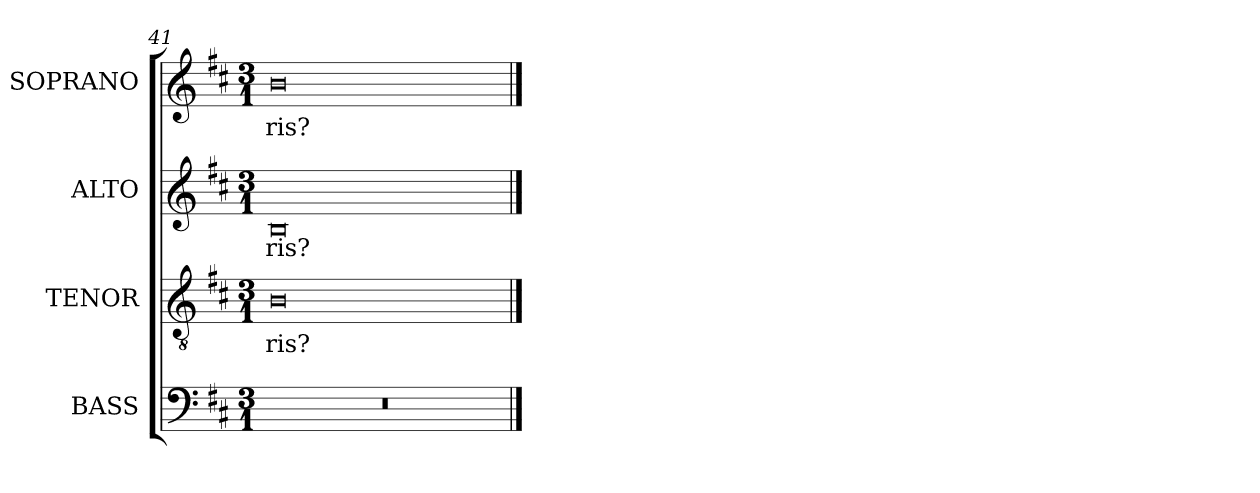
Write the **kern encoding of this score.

**kern	**kern	**text	**kern	**text	**kern	**text
*part4	*part3	*part3	*part2	*part2	*part1	*part1
*staff4	*staff3	*staff3	*staff2	*staff2	*staff1	*staff1
*I"BASS	*I"TENOR	*	*I"ALTO	*	*I"SOPRANO	*
*I'B.	*I'T.	*	*I'A.	*	*I'S.	*
*clefF4	*clefGv2	*	*clefG2	*	*clefG2	*
*	*ITrd7c12	*	*	*	*	*
*k[f#c#]	*k[f#c#]	*	*k[f#c#]	*	*k[f#c#]	*
*D:	*D:	*	*D:	*	*D:	*
*M3/1	*M3/1	*	*M3/1	*	*M3/1	*
=41	=41	=41	=41	=41	=41	=41
!LO:N:vis=1	!	!	!	!	!	!
!	!	!LO:LY:b:color=#000000	!	!	!	!
!	!	!	!	!LO:LY:b:color=#000000	!	!
!	!	!	!	!	!	!LO:LY:b:color=#000000
0.r	0BBi	-ris?	0Bi	-ris?	0bi	-ris?
.	1ryy	.	1ryy	.	1ryy	.
==	==	==	==	==	==	==
*-	*-	*-	*-	*-	*-	*-
